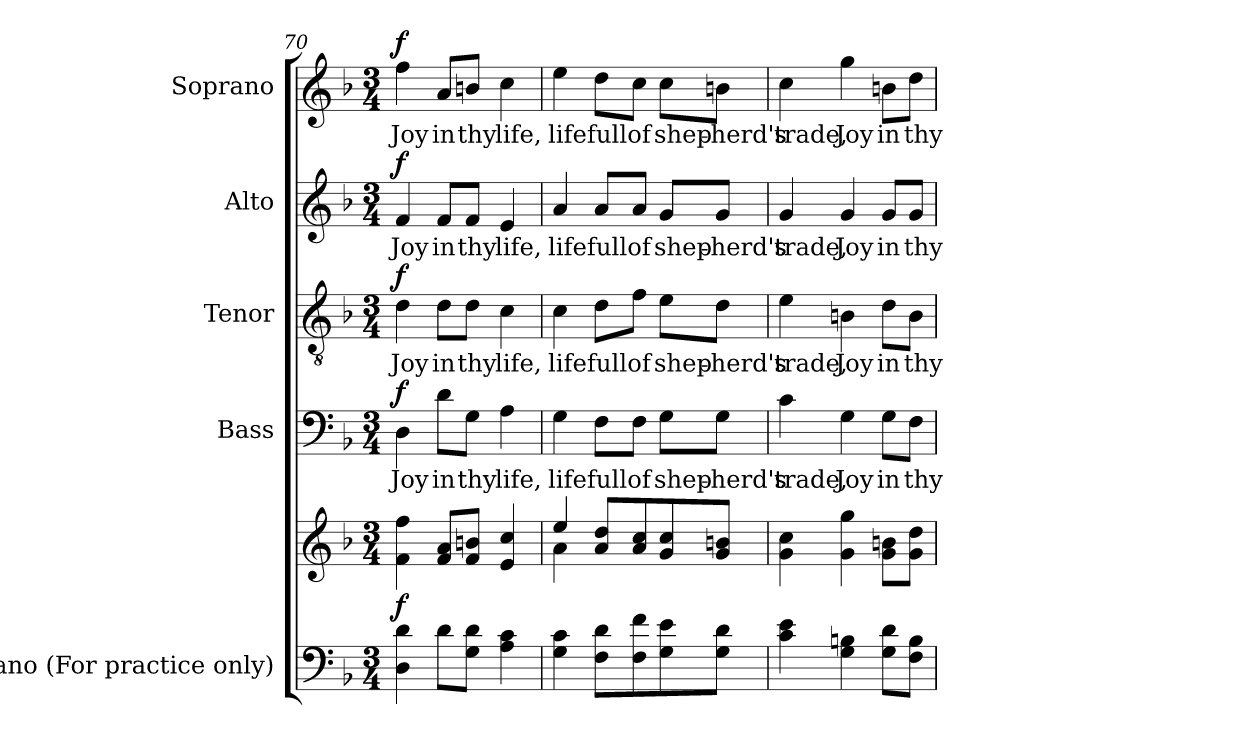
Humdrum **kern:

**kern	**kern	**dynam	**kern	**text	**dynam	**kern	**text	**dynam	**kern	**text	**dynam	**kern	**text	**dynam
*part5	*part5	*part5	*part4	*part4	*part4	*part3	*part3	*part3	*part2	*part2	*part2	*part1	*part1	*part1
*staff6	*staff5	*staff5/6	*staff4	*staff4	*staff4	*staff3	*staff3	*staff3	*staff2	*staff2	*staff2	*staff1	*staff1	*staff1
*I"Piano (For practice only)	*	*	*I"Bass	*	*	*I"Tenor	*	*	*I"Alto	*	*	*I"Soprano	*	*
*I'Pno.	*	*	*I'B.	*	*	*I'T.	*	*	*I'A.	*	*	*I'S.	*	*
*clefF4	*clefG2	*	*clefF4	*	*	*clefGv2	*	*	*clefG2	*	*	*clefG2	*	*
*	*	*	*	*	*	*ITrd7c12	*	*	*	*	*	*	*	*
*k[b-]	*k[b-]	*	*k[b-]	*	*	*k[b-]	*	*	*k[b-]	*	*	*k[b-]	*	*
*F:	*F:	*	*F:	*	*	*F:	*	*	*F:	*	*	*F:	*	*
*M3/4	*M3/4	*	*M3/4	*	*	*M3/4	*	*	*M3/4	*	*	*M3/4	*	*
=70	=70	=70	=70	=70	=70	=70	=70	=70	=70	=70	=70	=70	=70	=70
!	!	!	!	!LO:LY:b:color=#000000	!	!	!	!	!	!	!	!	!	!
!	!	!	!	!	!	!	!LO:LY:b:color=#000000	!	!	!	!	!	!	!
!	!	!	!	!	!	!	!	!	!	!LO:LY:b:color=#000000	!	!	!	!
!	!	!	!	!	!	!	!	!	!	!	!	!	!LO:LY:b:color=#000000	!
4Di\ 4di	4fi\ 4ffi	f	4Di\	Joy	f	4Di\	Joy	f	4fi/	Joy	f	4ffi\	Joy	f
!	!	!	!	!LO:LY:b:color=#000000	!	!	!	!	!	!	!	!	!	!
!	!	!	!	!	!	!	!LO:LY:b:color=#000000	!	!	!	!	!	!	!
!	!	!	!	!	!	!	!	!	!	!LO:LY:b:color=#000000	!	!	!	!
!	!	!	!	!	!	!	!	!	!	!	!	!	!LO:LY:b:color=#000000	!
8di\L	8fi/ 8aiL	.	8di\L	in	.	8Di\L	in	.	8fi/L	in	.	8ai/L	in	.
!	!	!	!	!LO:LY:b:color=#000000	!	!	!	!	!	!	!	!	!	!
!	!	!	!	!	!	!	!LO:LY:b:color=#000000	!	!	!	!	!	!	!
!	!	!	!	!	!	!	!	!	!	!LO:LY:b:color=#000000	!	!	!	!
!	!	!	!	!	!	!	!	!	!	!	!	!	!LO:LY:b:color=#000000	!
8Gi\ 8diJ	8fi/ 8bniJ	.	8Gi\J	thy	.	8Di\J	thy	.	8fi/J	thy	.	8bni/J	thy	.
!	!	!	!	!LO:LY:b:color=#000000	!	!	!	!	!	!	!	!	!	!
!	!	!	!	!	!	!	!LO:LY:b:color=#000000	!	!	!	!	!	!	!
!	!	!	!	!	!	!	!	!	!	!LO:LY:b:color=#000000	!	!	!	!
!	!	!	!	!	!	!	!	!	!	!	!	!	!LO:LY:b:color=#000000	!
4Ai\ 4ci	4ei/ 4cci	.	4Ai\	life,	.	4Ci\	life,	.	4ei/	life,	.	4cci\	life,	.
=71	=71	=71	=71	=71	=71	=71	=71	=71	=71	=71	=71	=71	=71	=71
*	*^	*	*	*	*	*	*	*	*	*	*	*	*	*
!	!	!	!	!	!LO:LY:b:color=#000000	!	!	!	!	!	!	!	!	!	!
!	!	!	!	!	!	!	!	!LO:LY:b:color=#000000	!	!	!	!	!	!	!
!	!	!	!	!	!	!	!	!	!	!	!LO:LY:b:color=#000000	!	!	!	!
!	!	!	!	!	!	!	!	!	!	!	!	!	!	!LO:LY:b:color=#000000	!
4Gi\ 4ci	4eei/	4ai\	.	4Gi\	life	.	4Ci\	life	.	4ai/	life	.	4eei\	life	.
!	!	!	!	!	!LO:LY:b:color=#000000	!	!	!	!	!	!	!	!	!	!
!	!	!	!	!	!	!	!	!LO:LY:b:color=#000000	!	!	!	!	!	!	!
!	!	!	!	!	!	!	!	!	!	!	!LO:LY:b:color=#000000	!	!	!	!
!	!	!	!	!	!	!	!	!	!	!	!	!	!	!LO:LY:b:color=#000000	!
8Fi\ 8diL	8ai/ 8ddiL	2ryy	.	8Fi\L	full	.	8Di\L	full	.	8ai/L	full	.	8ddi\L	full	.
!	!	!	!	!	!LO:LY:b:color=#000000	!	!	!	!	!	!	!	!	!	!
!	!	!	!	!	!	!	!	!LO:LY:b:color=#000000	!	!	!	!	!	!	!
!	!	!	!	!	!	!	!	!	!	!	!LO:LY:b:color=#000000	!	!	!	!
!	!	!	!	!	!	!	!	!	!	!	!	!	!	!LO:LY:b:color=#000000	!
8Fi\ 8fi	8ai/ 8cci	.	.	8Fi\J	of	.	8Fi\J	of	.	8ai/J	of	.	8cci\J	of	.
!	!	!	!	!	!LO:LY:b:color=#000000	!	!	!	!	!	!	!	!	!	!
!	!	!	!	!	!	!	!	!LO:LY:b:color=#000000	!	!	!	!	!	!	!
!	!	!	!	!	!	!	!	!	!	!	!LO:LY:b:color=#000000	!	!	!	!
!	!	!	!	!	!	!	!	!	!	!	!	!	!	!LO:LY:b:color=#000000	!
8Gi\ 8ei	8gi/ 8cci	.	.	8Gi\L	shep-	.	8Ei\L	shep-	.	8gi/L	shep-	.	8cci\L	shep-	.
!	!	!	!	!	!LO:LY:b:color=#000000	!	!	!	!	!	!	!	!	!	!
!	!	!	!	!	!	!	!	!LO:LY:b:color=#000000	!	!	!	!	!	!	!
!	!	!	!	!	!	!	!	!	!	!	!LO:LY:b:color=#000000	!	!	!	!
!	!	!	!	!	!	!	!	!	!	!	!	!	!	!LO:LY:b:color=#000000	!
8Gi\ 8diJ	8gi/ 8bniJ	.	.	8Gi\J	-herd's	.	8Di\J	-herd's	.	8gi/J	-herd's	.	8bni\J	-herd's	.
*	*v	*v	*	*	*	*	*	*	*	*	*	*	*	*	*
=72	=72	=72	=72	=72	=72	=72	=72	=72	=72	=72	=72	=72	=72	=72
!	!	!	!	!LO:LY:b:color=#000000	!	!	!	!	!	!	!	!	!	!
!	!	!	!	!	!	!	!LO:LY:b:color=#000000	!	!	!	!	!	!	!
!	!	!	!	!	!	!	!	!	!	!LO:LY:b:color=#000000	!	!	!	!
!	!	!	!	!	!	!	!	!	!	!	!	!	!LO:LY:b:color=#000000	!
4ci\ 4ei	4gi\ 4cci	.	4ci\	trade,	.	4Ei\	trade,	.	4gi/	trade,	.	4cci\	trade,	.
!	!	!	!	!LO:LY:b:color=#000000	!	!	!	!	!	!	!	!	!	!
!	!	!	!	!	!	!	!LO:LY:b:color=#000000	!	!	!	!	!	!	!
!	!	!	!	!	!	!	!	!	!	!LO:LY:b:color=#000000	!	!	!	!
!	!	!	!	!	!	!	!	!	!	!	!	!	!LO:LY:b:color=#000000	!
4Gi\ 4Bni	4gi\ 4ggi	.	4Gi\	Joy	.	4BBni\	Joy	.	4gi/	Joy	.	4ggi\	Joy	.
!	!	!	!	!LO:LY:b:color=#000000	!	!	!	!	!	!	!	!	!	!
!	!	!	!	!	!	!	!LO:LY:b:color=#000000	!	!	!	!	!	!	!
!	!	!	!	!	!	!	!	!	!	!LO:LY:b:color=#000000	!	!	!	!
!	!	!	!	!	!	!	!	!	!	!	!	!	!LO:LY:b:color=#000000	!
8Gi\ 8diL	8gi\ 8bniL	.	8Gi\L	in	.	8Di\L	in	.	8gi/L	in	.	8bni\L	in	.
!	!	!	!	!LO:LY:b:color=#000000	!	!	!	!	!	!	!	!	!	!
!	!	!	!	!	!	!	!LO:LY:b:color=#000000	!	!	!	!	!	!	!
!	!	!	!	!	!	!	!	!	!	!LO:LY:b:color=#000000	!	!	!	!
!	!	!	!	!	!	!	!	!	!	!	!	!	!LO:LY:b:color=#000000	!
8Fi\ 8BiJ	8gi\ 8ddiJ	.	8Fi\J	thy	.	8BBi\J	thy	.	8gi/J	thy	.	8ddi\J	thy	.
=	=	=	=	=	=	=	=	=	=	=	=	=	=	=
*-	*-	*-	*-	*-	*-	*-	*-	*-	*-	*-	*-	*-	*-	*-
